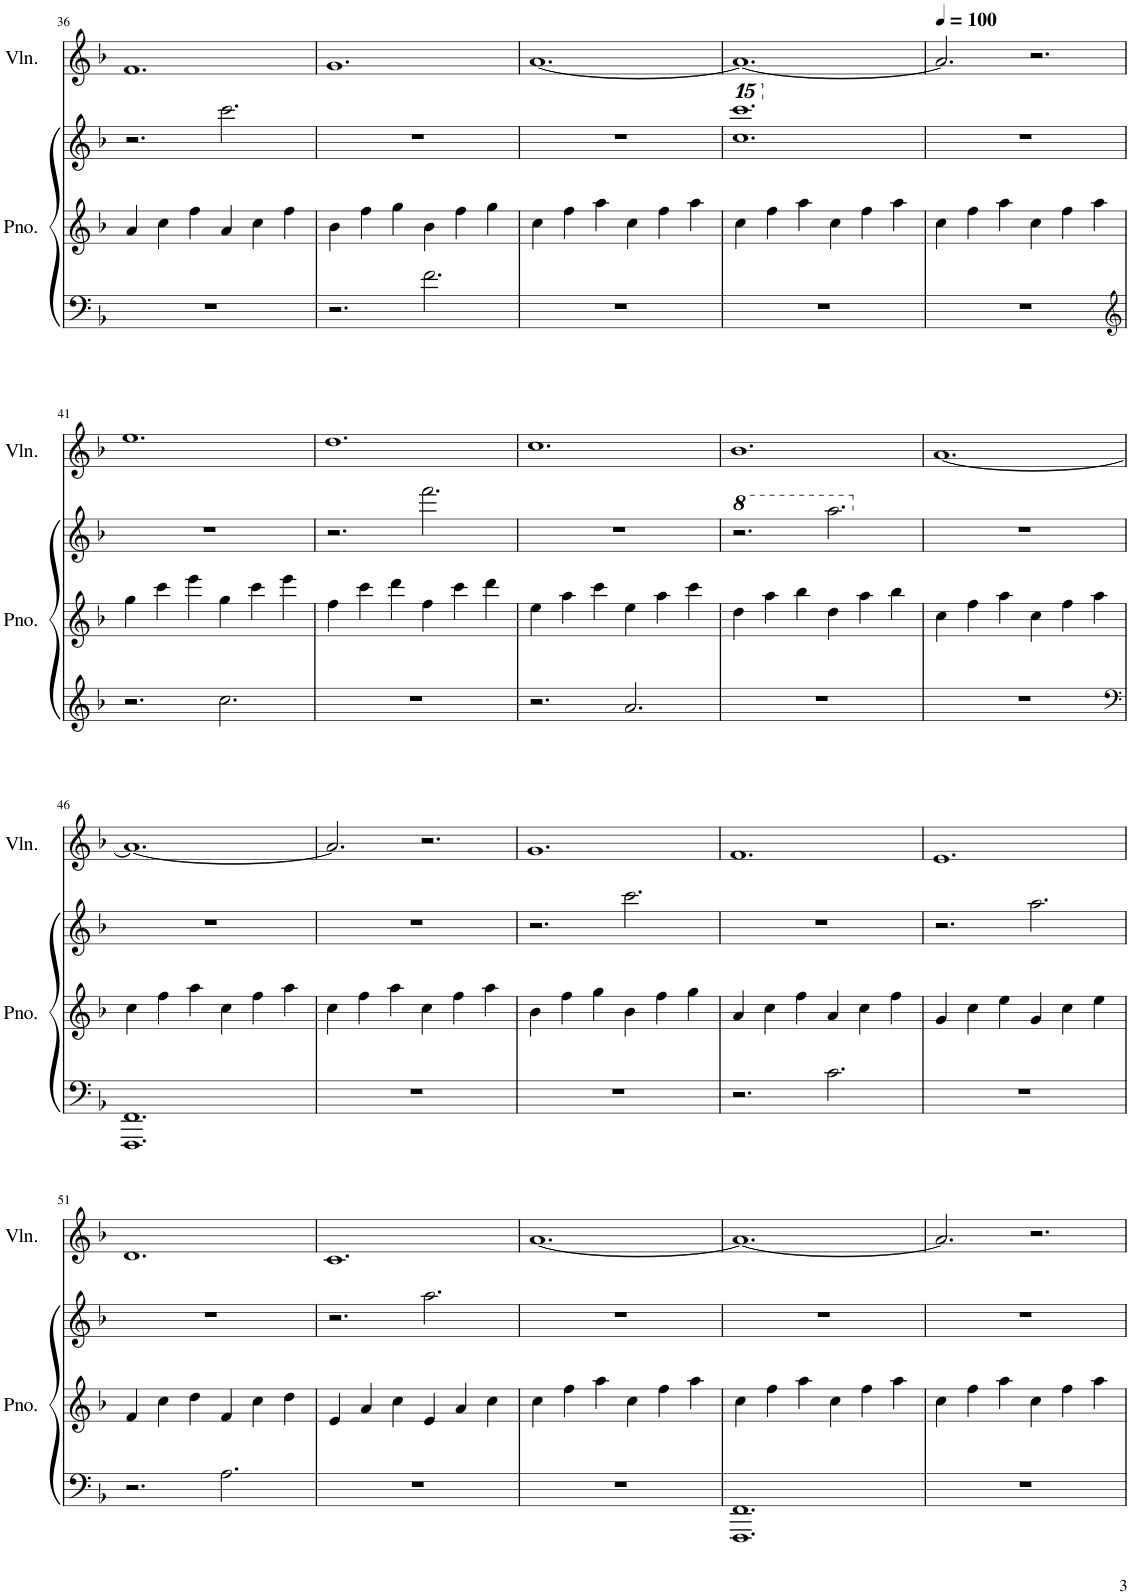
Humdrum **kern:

**kern	**kern	**kern	**kern
*part2	*part2	*part2	*part1
*staff4	*staff3	*staff2	*staff1
*I"Piano	*	*	*I"Violin
*I'Pno.	*	*	*I'Vln.
!!LO:PB:g=z
*clefF4	*clefG2	*clefG2	*clefG2
*k[b-]	*k[b-]	*k[b-]	*k[b-]
*M6/4	*M6/4	*M6/4	*M6/4
=36	=36	=36	=36
1.r	4a/	2.r	1.f
.	4cc\	.	.
.	4ff\	.	.
.	4a/	2.ccc\	.
.	4cc\	.	.
.	4ff\	.	.
=37	=37	=37	=37
2.r	4b-\	1.r	1.g
.	4ff\	.	.
.	4gg\	.	.
2.f\	4b-\	.	.
.	4ff\	.	.
.	4gg\	.	.
=38	=38	=38	=38
1.r	4cc\	1.r	[1.a
.	4ff\	.	.
.	4aa\	.	.
.	4cc\	.	.
.	4ff\	.	.
.	4aa\	.	.
=39	=39	=39	=39
*	*	*15ma	*
1.r	4cc\	1.cccc 1.ccccc	1.a_
.	4ff\	.	.
.	4aa\	.	.
.	4cc\	.	.
.	4ff\	.	.
.	4aa\	.	.
=40	=40	=40	=40
*	*	*X15ma	*
*	*	*	*MM100
1.r	4cc\	1.r	2.a/]
.	4ff\	.	.
.	4aa\	.	.
.	4cc\	.	2.r
.	4ff\	.	.
.	4aa\	.	.
!!LO:LB:g=z
=41	=41	=41	=41
*clefG2	*	*	*
2.r	4gg\	1.r	1.ee
.	4ccc\	.	.
.	4eee\	.	.
2.cc\	4gg\	.	.
.	4ccc\	.	.
.	4eee\	.	.
=42	=42	=42	=42
1.r	4ff\	2.r	1.dd
.	4ccc\	.	.
.	4ddd\	.	.
.	4ff\	2.fff\	.
.	4ccc\	.	.
.	4ddd\	.	.
=43	=43	=43	=43
2.r	4ee\	1.r	1.cc
.	4aa\	.	.
.	4ccc\	.	.
2.a/	4ee\	.	.
.	4aa\	.	.
.	4ccc\	.	.
=44	=44	=44	=44
*	*	*8va	*
1.r	4dd\	2.r	1.b-
.	4aa\	.	.
.	4bb-\	.	.
.	4dd\	2.aaa\	.
.	4aa\	.	.
.	4bb-\	.	.
=45	=45	=45	=45
*	*	*X8va	*
1.r	4cc\	1.r	[1.a
.	4ff\	.	.
.	4aa\	.	.
.	4cc\	.	.
.	4ff\	.	.
.	4aa\	.	.
!!LO:LB:g=z
=46	=46	=46	=46
*clefF4	*	*	*
1.FFF 1.FF	4cc\	1.r	1.a_
.	4ff\	.	.
.	4aa\	.	.
.	4cc\	.	.
.	4ff\	.	.
.	4aa\	.	.
=47	=47	=47	=47
1.r	4cc\	1.r	2.a/]
.	4ff\	.	.
.	4aa\	.	.
.	4cc\	.	2.r
.	4ff\	.	.
.	4aa\	.	.
=48	=48	=48	=48
1.r	4b-\	2.r	1.g
.	4ff\	.	.
.	4gg\	.	.
.	4b-\	2.ccc\	.
.	4ff\	.	.
.	4gg\	.	.
=49	=49	=49	=49
2.r	4a/	1.r	1.f
.	4cc\	.	.
.	4ff\	.	.
2.c\	4a/	.	.
.	4cc\	.	.
.	4ff\	.	.
=50	=50	=50	=50
1.r	4g/	2.r	1.e
.	4cc\	.	.
.	4ee\	.	.
.	4g/	2.aa\	.
.	4cc\	.	.
.	4ee\	.	.
!!LO:LB:g=z
=51	=51	=51	=51
2.r	4f/	1.r	1.d
.	4cc\	.	.
.	4dd\	.	.
2.A\	4f/	.	.
.	4cc\	.	.
.	4dd\	.	.
=52	=52	=52	=52
1.r	4e/	2.r	1.c
.	4a/	.	.
.	4cc\	.	.
.	4e/	2.aa\	.
.	4a/	.	.
.	4cc\	.	.
=53	=53	=53	=53
1.r	4cc\	1.r	[1.a
.	4ff\	.	.
.	4aa\	.	.
.	4cc\	.	.
.	4ff\	.	.
.	4aa\	.	.
=54	=54	=54	=54
1.FFF 1.FF	4cc\	1.r	1.a_
.	4ff\	.	.
.	4aa\	.	.
.	4cc\	.	.
.	4ff\	.	.
.	4aa\	.	.
=55	=55	=55	=55
1.r	4cc\	1.r	2.a/]
.	4ff\	.	.
.	4aa\	.	.
.	4cc\	.	2.r
.	4ff\	.	.
.	4aa\	.	.
=	=	=	=
*-	*-	*-	*-
